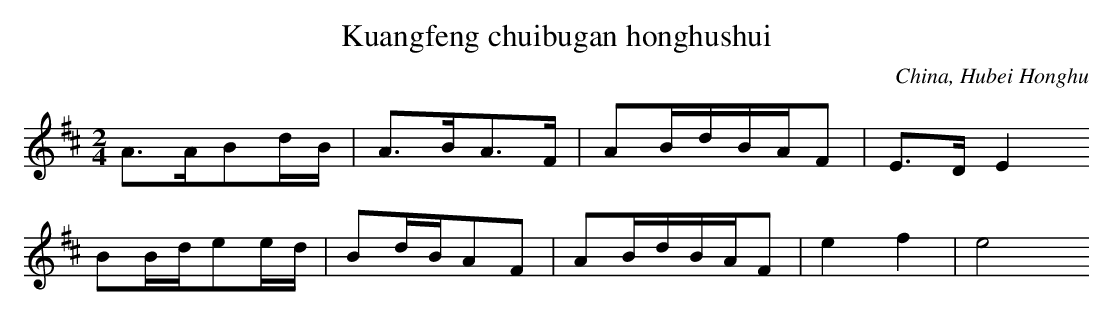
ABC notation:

X:1
T: Kuangfeng chuibugan honghushui
O: China, Hubei Honghu
M: 2/4
L: 1/16
K: D
A3AB2dB | A3BA3F | A2BdBAF2 | E3DE4
B2Bde2ed | B2dBA2F2 | A2BdBAF2 | e4f4 | e8
